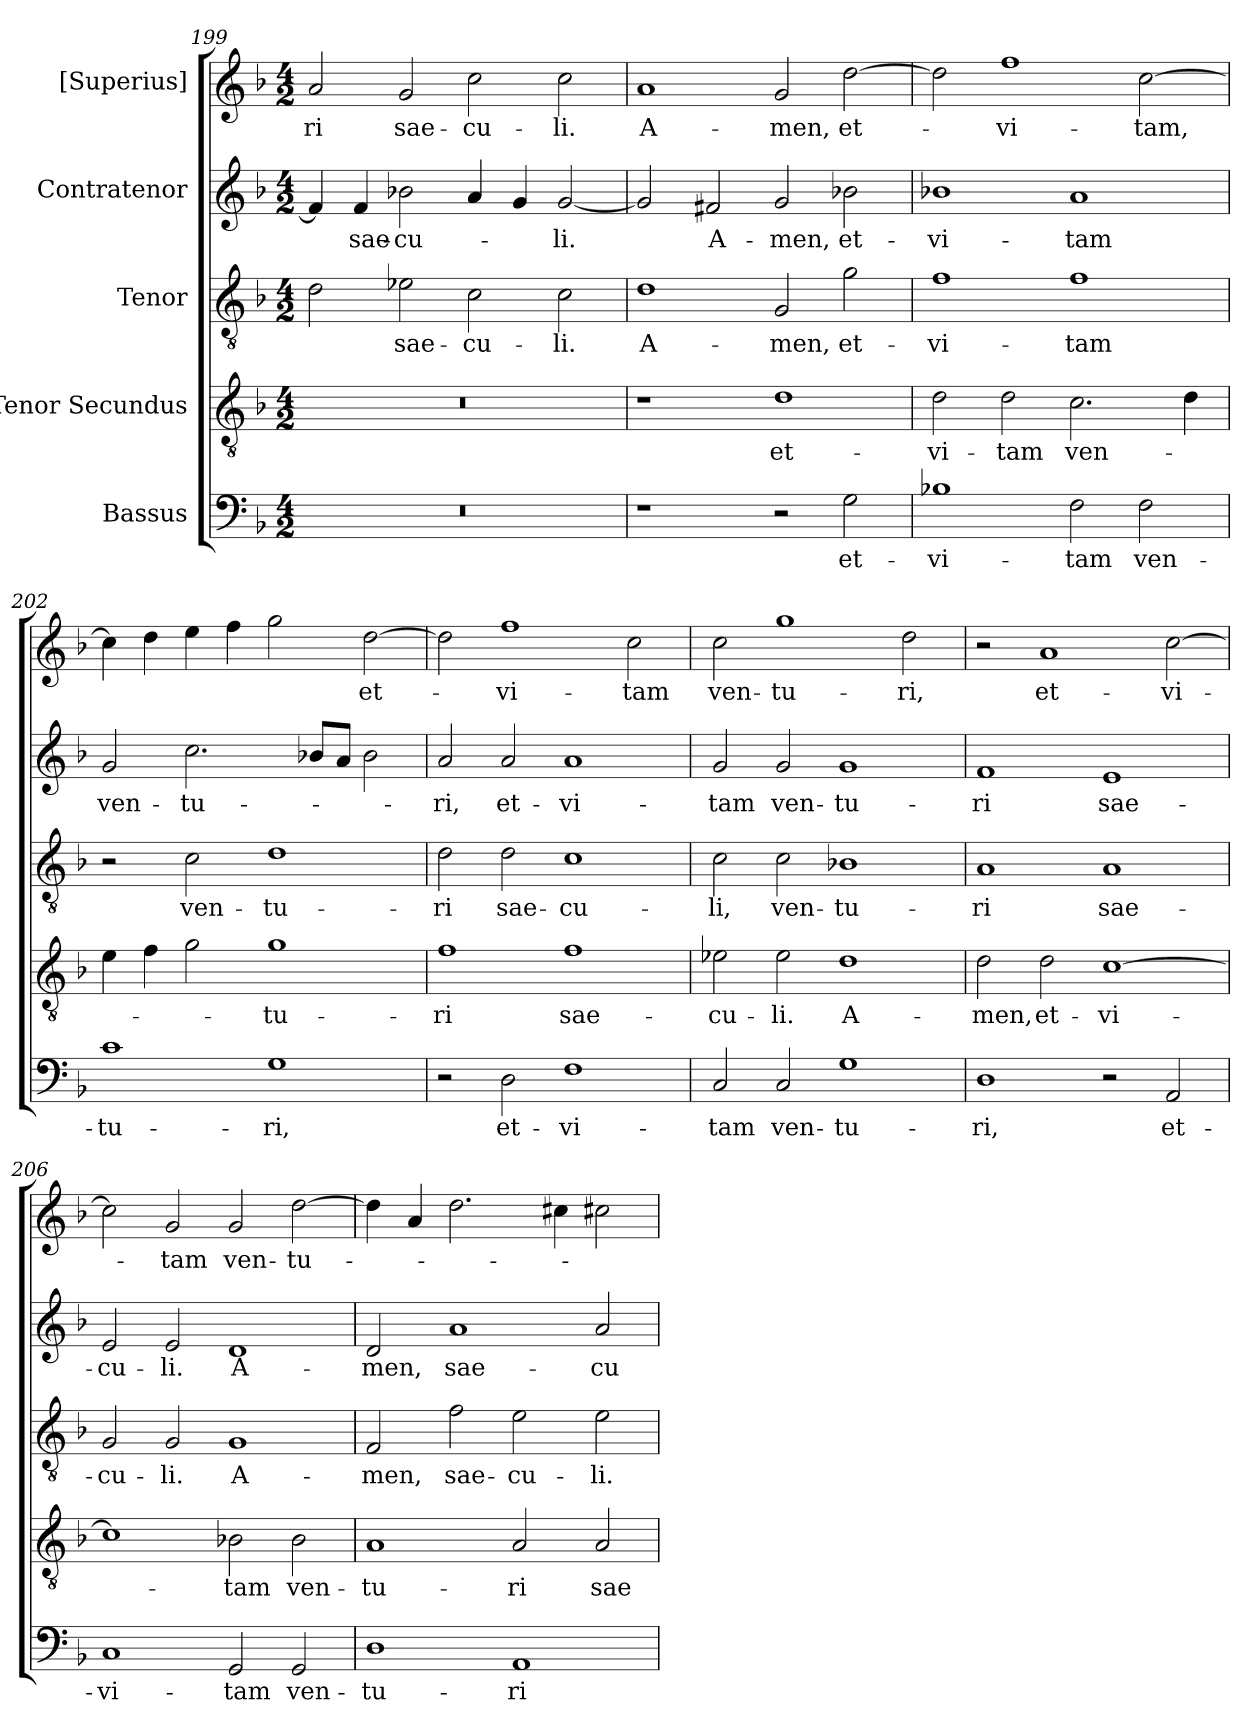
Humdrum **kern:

**kern	**text	**kern	**text	**kern	**text	**kern	**text	**kern	**text
*part5	*part5	*part4	*part4	*part3	*part3	*part2	*part2	*part1	*part1
*staff5	*staff5	*staff4	*staff4	*staff3	*staff3	*staff2	*staff2	*staff1	*staff1
*I"Bassus	*	*I"Tenor Secundus	*	*I"Tenor	*	*I"Contratenor	*	*I"[Superius]	*
*clefF4	*	*clefGv2	*	*clefGv2	*	*clefG2	*	*clefG2	*
*k[b-]	*	*k[b-]	*	*k[b-]	*	*k[b-]	*	*k[b-]	*
*M4/2	*	*M4/2	*	*M4/2	*	*M4/2	*	*M4/2	*
=199	=199	=199	=199	=199	=199	=199	=199	=199	=199
0r	.	0r	.	2d\	.	4f/]	.	2a/	-ri
.	.	.	.	.	.	4f/	sae-	.	.
.	.	.	.	2e-X\	sae-	2b-X\	-cu-	2g/	sae-
.	.	.	.	2c\	-cu-	4a/	.	2cc\	-cu-
.	.	.	.	.	.	4g/	.	.	.
.	.	.	.	2c\	-li.	[2g/	-li.	2cc\	-li.
=200	=200	=200	=200	=200	=200	=200	=200	=200	=200
1r	.	1r	.	1d\	A-	2g/]	.	1a/	A-
.	.	.	.	.	.	2f#X/	A-	.	.
2r	.	1d\	et-	2G/	-men,	2g/	-men,	2g/	-men,
2G\	et-	.	.	2g\	et-	2b-X\	et-	[2dd\	et-
=201	=201	=201	=201	=201	=201	=201	=201	=201	=201
1B-X\	vi-	2d\	vi-	1f\	vi-	1b-X\	vi-	2dd\]	.
.	.	2d\	-tam	.	.	.	.	1ff\	vi-
2F\	-tam	2.c\	ven-	1f\	-tam	1a/	-tam	.	.
2F\	ven-	.	.	.	.	.	.	[2cc\	-tam,
.	.	4d\	.	.	.	.	.	.	.
=202	=202	=202	=202	=202	=202	=202	=202	=202	=202
1c\	-tu-	4e\	.	2r	.	2g/	ven-	4cc\]	.
.	.	4f\	.	.	.	.	.	4dd\	.
.	.	2g\	.	2c\	ven-	2.cc\	-tu-	4ee\	.
.	.	.	.	.	.	.	.	4ff\	.
1G\	-ri,	1g\	-tu-	1d\	-tu-	.	.	2gg\	.
.	.	.	.	.	.	8b-X/L	.	.	.
.	.	.	.	.	.	8a/J	.	.	.
.	.	.	.	.	.	2b-\	.	[2dd\	et-
=203	=203	=203	=203	=203	=203	=203	=203	=203	=203
2r	.	1f\	-ri	2d\	-ri	2a/	-ri,	2dd\]	.
2D\	et-	.	.	2d\	sae-	2a/	et-	1ff\	vi-
1F\	vi-	1f\	sae-	1c\	-cu-	1a/	vi-	.	.
.	.	.	.	.	.	.	.	2cc\	-tam
=204	=204	=204	=204	=204	=204	=204	=204	=204	=204
2C/	-tam	2e-X\	-cu-	2c\	-li,	2g/	-tam	2cc\	ven-
2C/	ven-	2e-\	-li.	2c\	ven-	2g/	ven-	1gg\	-tu-
1G\	-tu-	1d\	A-	1B-X\	-tu-	1g/	-tu-	.	.
.	.	.	.	.	.	.	.	2dd\	-ri,
=205	=205	=205	=205	=205	=205	=205	=205	=205	=205
1D\	-ri,	2d\	-men,	1A/	-ri	1f/	-ri	2r	.
.	.	2d\	et-	.	.	.	.	1a/	et-
2r	.	[1c\	vi-	1A/	sae-	1e/	sae-	.	.
2AA/	et-	.	.	.	.	.	.	[2cc\	vi-
=206	=206	=206	=206	=206	=206	=206	=206	=206	=206
1C/	vi-	1c\]	.	2G/	-cu-	2e/	-cu-	2cc\]	.
.	.	.	.	2G/	-li.	2e/	-li.	2g/	-tam
2GG/	-tam	2B-X\	-tam	1G/	A-	1d/	A-	2g/	ven-
2GG/	ven-	2B-\	ven-	.	.	.	.	[2dd\	-tu-
=207	=207	=207	=207	=207	=207	=207	=207	=207	=207
1D\	-tu-	1A/	-tu-	2F/	-men,	2d/	-men,	4dd\]	.
.	.	.	.	.	.	.	.	4a/	.
.	.	.	.	2f\	sae-	1a/	sae-	2.dd\	.
1AA/	-ri	2A/	-ri	2e\	-cu-	.	.	.	.
.	.	.	.	.	.	.	.	4cc#X\	.
.	.	2A/	sae-	2e\	-li.	2a/	-cu-	2cc#X\	.
=	=	=	=	=	=	=	=	=	=
*-	*-	*-	*-	*-	*-	*-	*-	*-	*-
